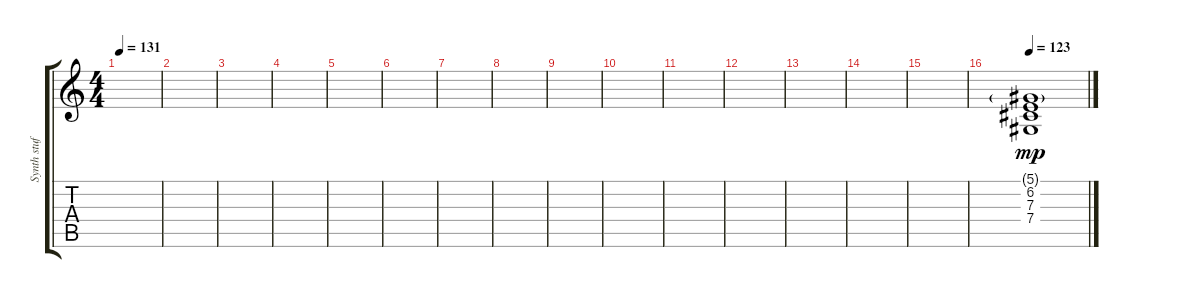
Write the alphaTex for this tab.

\track ("Synth stuff" "Synth stuf") {instrument synthstrings2}
\staff {score tabs}
\tuning (Eb4 Bb3 Gb3 Db3 Ab2 Eb2) {hide}
\ts (4 4)
\tempo 131
\clef g2
\ks c
|
|
|
|
|
|
|
|
|
|
|
|
|
|
|
\tempo 123
(5.1{g} 6.2 7.3 7.4).1{dy mp volume 12 instrument electricpiano1}
